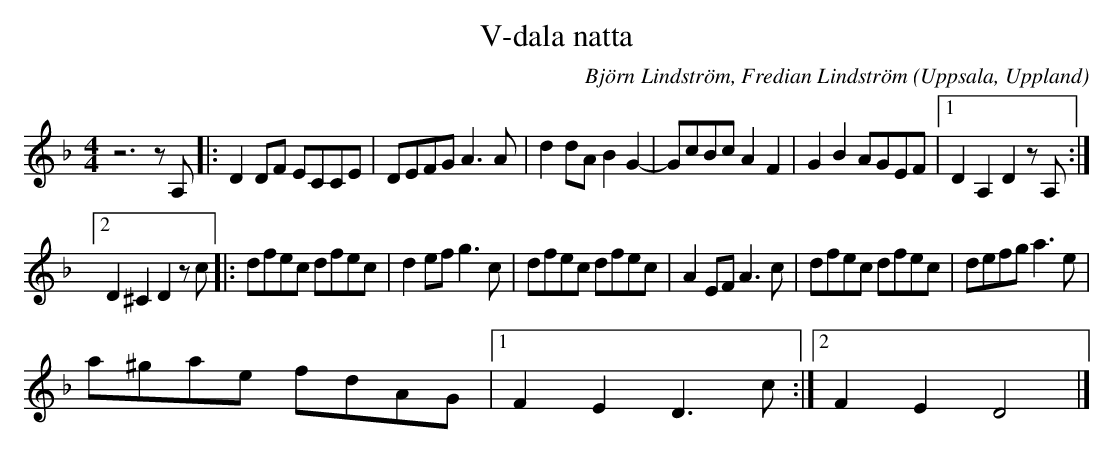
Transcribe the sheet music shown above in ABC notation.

X:1
T:V-dala natta
C: Björn Lindström, Fredian Lindström
O:Uppsala, Uppland
L:1/8
M:4/4
K:F
 z6 z A, |: D2 DF ECCE | DEFG A3 A | d2 dA B2 G2- | GcBc A2 F2 | G2 B2 AGEF |1 D2 A,2 D2 z A, :|2 %7
 D2 ^C2 D2 z c |: dfec dfec | d2 ef g3 c | dfec dfec | A2 EF A3 c | dfec dfec | defg a3 e | %14
 a^gae fdAG |1 F2 E2 D3 c :|2 F2 E2 D4 |] %17
